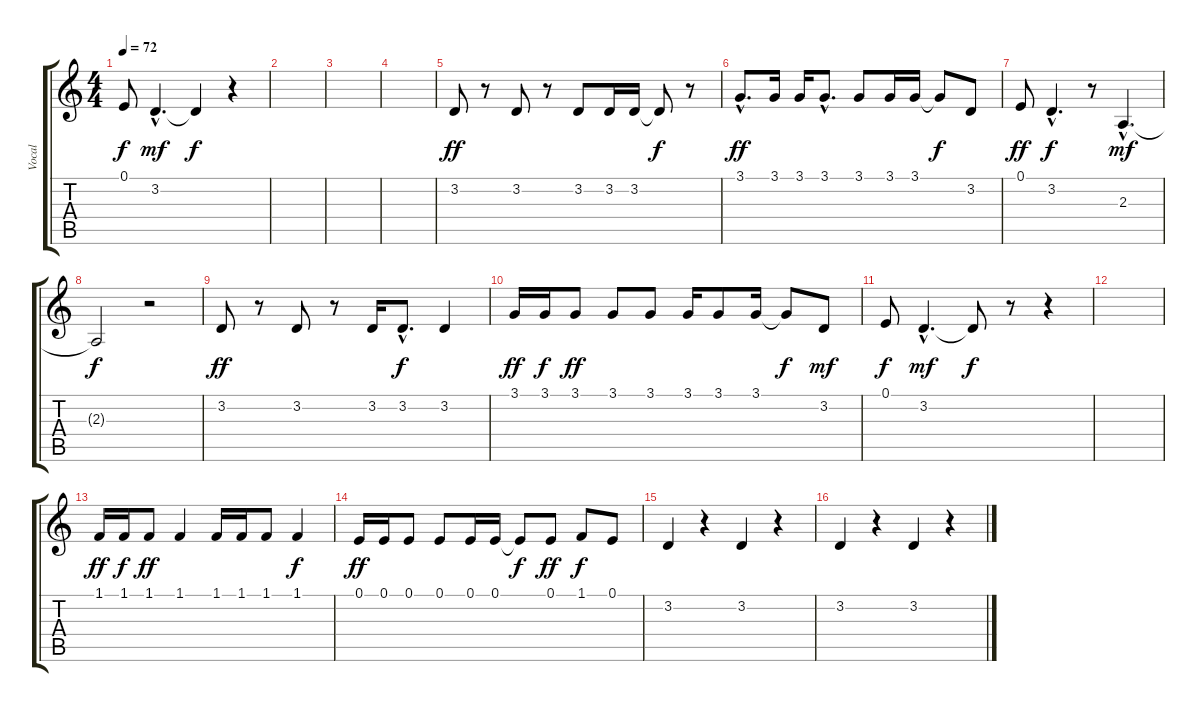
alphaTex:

\track ("Vocal" "Vocal") {instrument synthvoice}
\staff {score tabs}
\tuning (E4 B3 G3 D3 A2 E2) {hide}
\ts (4 4)
\tempo 72
\clef g2
\ks c
0.1{t}.8{dy f} 3.2{hac}.4{d dy mf} 3.2{t}.4{dy f} r.4 |
|
|
|
3.2.8{dy ff} r.8 3.2.8 r.8 3.2.8 3.2.16 3.2.16 3.2{t}.8{dy f} r.8 |
3.1{hac}.8{d dy ff} 3.1.16 3.1.16 3.1{hac}.8{d} 3.1.8 3.1.16 3.1.16 3.1{t}.8{dy f} 3.2.8 |
0.1.8{dy ff} 3.2{hac}.4{d dy f} r.8 2.3{hac}.4{d dy mf} |
2.3{t}.2{dy f} r.2 |
3.2.8{dy ff volume 16} r.8 3.2.8 r.8 3.2.16 3.2{hac}.8{d dy f} 3.2.4 |
3.1.16{dy ff} 3.1.16{dy f} 3.1.8{dy ff} 3.1.8 3.1.8 3.1.16 3.1.8 3.1.16 3.1{t}.8{dy f} 3.2.8{dy mf} |
0.1.8{dy f} 3.2{hac}.4{d dy mf} 3.2{t}.8{dy f} r.8 r.4 |
|
1.1.16{dy ff} 1.1.16{dy f} 1.1.8{dy ff} 1.1.4 1.1.16 1.1.16 1.1.8 1.1.4{dy f} |
0.1.16{dy ff} 0.1.16 0.1.8 0.1.8 0.1.16 0.1.16 0.1{t}.8{dy f} 0.1.8{dy ff} 1.1.8{dy f} 0.1.8 |
3.2.4 r.4 3.2.4 r.4 |
3.2.4 r.4 3.2.4 r.4
